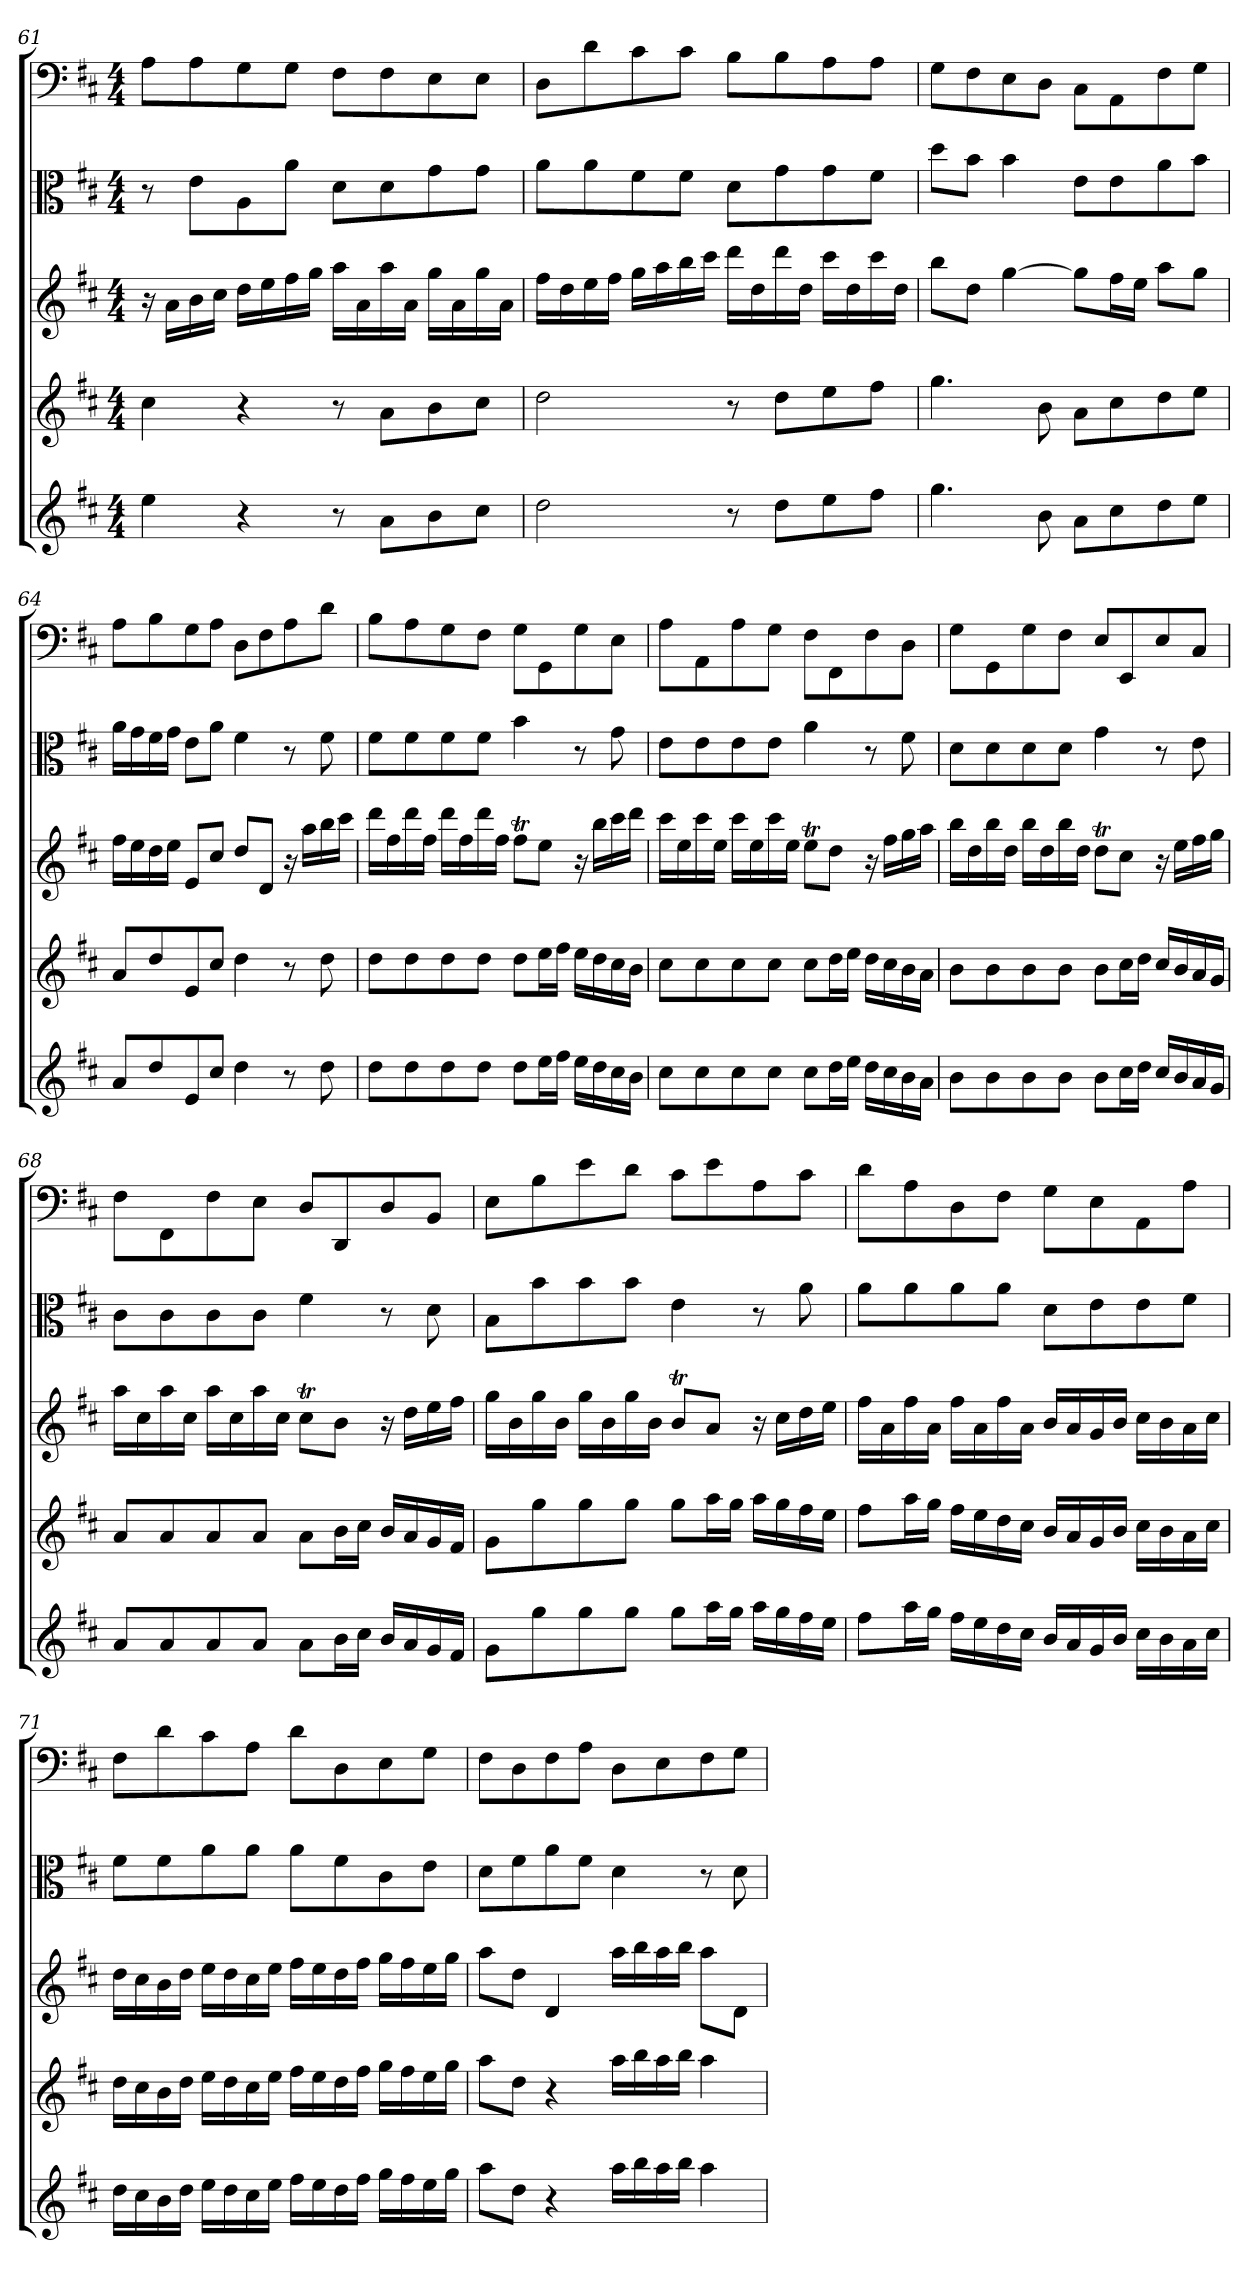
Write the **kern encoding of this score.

**kern	**kern	**kern	**kern	**kern
*part5	*part4	*part3	*part2	*part1
*staff5	*staff4	*staff3	*staff2	*staff1
*clefG2	*clefG2	*clefG2	*clefC3	*clefF4
*k[f#c#]	*k[f#c#]	*k[f#c#]	*k[f#c#]	*k[f#c#]
*D:	*D:	*D:	*D:	*D:
*M4/4	*M4/4	*M4/4	*M4/4	*M4/4
=61	=61	=61	=61	=61
4ee\	4cc#\	16r	8r	8A\L
.	.	16a\LL	.	.
.	.	16b\	8e\L	8A\
.	.	16cc#\JJ	.	.
4r	4r	16dd\LL	8A\	8G\
.	.	16ee\	.	.
.	.	16ff#\	8a\J	8G\J
.	.	16gg\JJ	.	.
8r	8r	16aa\LL	8d\L	8F#\L
.	.	16a\	.	.
8a\L	8a\L	16aa\	8d\	8F#\
.	.	16a\JJ	.	.
8b\	8b\	16gg\LL	8g\	8E\
.	.	16a\	.	.
8cc#\J	8cc#\J	16gg\	8g\J	8E\J
.	.	16a\JJ	.	.
=62	=62	=62	=62	=62
2dd\	2dd\	16ff#\LL	8a\L	8D\L
.	.	16dd\	.	.
.	.	16ee\	8a\	8d\
.	.	16ff#\JJ	.	.
.	.	16gg\LL	8f#\	8c#\
.	.	16aa\	.	.
.	.	16bb\	8f#\J	8c#\J
.	.	16ccc#\JJ	.	.
8r	8r	16ddd\LL	8d\L	8B\L
.	.	16dd\	.	.
8dd\L	8dd\L	16ddd\	8g\	8B\
.	.	16dd\JJ	.	.
8ee\	8ee\	16ccc#\LL	8g\	8A\
.	.	16dd\	.	.
8ff#\J	8ff#\J	16ccc#\	8f#\J	8A\J
.	.	16dd\JJ	.	.
=63	=63	=63	=63	=63
4.gg\	4.gg\	8bb\L	8dd\L	8G\L
.	.	8dd\J	8b\J	8F#\
.	.	[4gg\	4b\	8E\
8b\	8b\	.	.	8D\J
8a\L	8a\L	8gg\L]	8e\L	8C#\L
8cc#\	8cc#\	16ff#\L	8e\	8AA\
.	.	16ee\JJ	.	.
8dd\	8dd\	8aa\L	8a\	8F#\
8ee\J	8ee\J	8gg\J	8b\J	8G\J
=64	=64	=64	=64	=64
8a/L	8a/L	16ff#\LL	16a\LL	8A\L
.	.	16ee\	16g\	.
8dd/	8dd/	16dd\	16f#\	8B\
.	.	16ee\JJ	16g\JJ	.
8e/	8e/	8e/L	8e\L	8G\
8cc#/J	8cc#/J	8cc#/J	8a\J	8A\J
4dd\	4dd\	8dd/L	4f#\	8D\L
.	.	8d/J	.	8F#\
8r	8r	16r	8r	8A\
.	.	16aa\LL	.	.
8dd\	8dd\	16bb\	8f#\	8d\J
.	.	16ccc#\JJ	.	.
=65	=65	=65	=65	=65
8dd\L	8dd\L	16ddd\LL	8f#\L	8B\L
.	.	16ff#\	.	.
8dd\	8dd\	16ddd\	8f#\	8A\
.	.	16ff#\JJ	.	.
8dd\	8dd\	16ddd\LL	8f#\	8G\
.	.	16ff#\	.	.
8dd\J	8dd\J	16ddd\	8f#\J	8F#\J
.	.	16ff#\JJ	.	.
8dd\L	8dd\L	8ff#t\L	4b\	8G\L
16ee\L	16ee\L	8ee\J	.	8GG\
16ff#\JJ	16ff#\JJ	.	.	.
16ee\LL	16ee\LL	16r	8r	8G\
16dd\	16dd\	16bb\LL	.	.
16cc#\	16cc#\	16ccc#\	8g\	8E\J
16b\JJ	16b\JJ	16ddd\JJ	.	.
=66	=66	=66	=66	=66
8cc#\L	8cc#\L	16ccc#\LL	8e\L	8A\L
.	.	16ee\	.	.
8cc#\	8cc#\	16ccc#\	8e\	8AA\
.	.	16ee\JJ	.	.
8cc#\	8cc#\	16ccc#\LL	8e\	8A\
.	.	16ee\	.	.
8cc#\J	8cc#\J	16ccc#\	8e\J	8G\J
.	.	16ee\JJ	.	.
8cc#\L	8cc#\L	8eeT\L	4a\	8F#\L
16dd\L	16dd\L	8dd\J	.	8FF#\
16ee\JJ	16ee\JJ	.	.	.
16dd\LL	16dd\LL	16r	8r	8F#\
16cc#\	16cc#\	16ff#\LL	.	.
16b\	16b\	16gg\	8f#\	8D\J
16a\JJ	16a\JJ	16aa\JJ	.	.
=67	=67	=67	=67	=67
8b\L	8b\L	16bb\LL	8d\L	8G\L
.	.	16dd\	.	.
8b\	8b\	16bb\	8d\	8GG\
.	.	16dd\JJ	.	.
8b\	8b\	16bb\LL	8d\	8G\
.	.	16dd\	.	.
8b\J	8b\J	16bb\	8d\J	8F#\J
.	.	16dd\JJ	.	.
8b\L	8b\L	8ddT\L	4g\	8E/L
16cc#\L	16cc#\L	8cc#\J	.	8EE/
16dd\JJ	16dd\JJ	.	.	.
16cc#/LL	16cc#/LL	16r	8r	8E/
16b/	16b/	16ee\LL	.	.
16a/	16a/	16ff#\	8e\	8C#/J
16g/JJ	16g/JJ	16gg\JJ	.	.
=68	=68	=68	=68	=68
8a/L	8a/L	16aa\LL	8c#\L	8F#\L
.	.	16cc#\	.	.
8a/	8a/	16aa\	8c#\	8FF#\
.	.	16cc#\JJ	.	.
8a/	8a/	16aa\LL	8c#\	8F#\
.	.	16cc#\	.	.
8a/J	8a/J	16aa\	8c#\J	8E\J
.	.	16cc#\JJ	.	.
8a\L	8a\L	8cc#t\L	4f#\	8D/L
16b\L	16b\L	8b\J	.	8DD/
16cc#\JJ	16cc#\JJ	.	.	.
16b/LL	16b/LL	16r	8r	8D/
16a/	16a/	16dd\LL	.	.
16g/	16g/	16ee\	8d\	8BB/J
16f#/JJ	16f#/JJ	16ff#\JJ	.	.
=69	=69	=69	=69	=69
8g\L	8g\L	16gg\LL	8B\L	8E\L
.	.	16b\	.	.
8gg\	8gg\	16gg\	8b\	8B\
.	.	16b\JJ	.	.
8gg\	8gg\	16gg\LL	8b\	8e\
.	.	16b\	.	.
8gg\J	8gg\J	16gg\	8b\J	8d\J
.	.	16b\JJ	.	.
8gg\L	8gg\L	8bT/L	4e\	8c#\L
16aa\L	16aa\L	8a/J	.	8e\
16gg\JJ	16gg\JJ	.	.	.
16aa\LL	16aa\LL	16r	8r	8A\
16gg\	16gg\	16cc#\LL	.	.
16ff#\	16ff#\	16dd\	8a\	8c#\J
16ee\JJ	16ee\JJ	16ee\JJ	.	.
=70	=70	=70	=70	=70
8ff#\L	8ff#\L	16ff#\LL	8a\L	8d\L
.	.	16a\	.	.
16aa\L	16aa\L	16ff#\	8a\	8A\
16gg\JJ	16gg\JJ	16a\JJ	.	.
16ff#\LL	16ff#\LL	16ff#\LL	8a\	8D\
16ee\	16ee\	16a\	.	.
16dd\	16dd\	16ff#\	8a\J	8F#\J
16cc#\JJ	16cc#\JJ	16a\JJ	.	.
16b/LL	16b/LL	16b/LL	8d\L	8G\L
16a/	16a/	16a/	.	.
16g/	16g/	16g/	8e\	8E\
16b/JJ	16b/JJ	16b/JJ	.	.
16cc#\LL	16cc#\LL	16cc#\LL	8e\	8AA\
16b\	16b\	16b\	.	.
16a\	16a\	16a\	8f#\J	8A\J
16cc#\JJ	16cc#\JJ	16cc#\JJ	.	.
=71	=71	=71	=71	=71
16dd\LL	16dd\LL	16dd\LL	8f#\L	8F#\L
16cc#\	16cc#\	16cc#\	.	.
16b\	16b\	16b\	8f#\	8d\
16dd\JJ	16dd\JJ	16dd\JJ	.	.
16ee\LL	16ee\LL	16ee\LL	8a\	8c#\
16dd\	16dd\	16dd\	.	.
16cc#\	16cc#\	16cc#\	8a\J	8A\J
16ee\JJ	16ee\JJ	16ee\JJ	.	.
16ff#\LL	16ff#\LL	16ff#\LL	8a\L	8d\L
16ee\	16ee\	16ee\	.	.
16dd\	16dd\	16dd\	8f#\	8D\
16ff#\JJ	16ff#\JJ	16ff#\JJ	.	.
16gg\LL	16gg\LL	16gg\LL	8c#\	8E\
16ff#\	16ff#\	16ff#\	.	.
16ee\	16ee\	16ee\	8e\J	8G\J
16gg\JJ	16gg\JJ	16gg\JJ	.	.
=72	=72	=72	=72	=72
8aa\L	8aa\L	8aa\L	8d\L	8F#\L
8dd\J	8dd\J	8dd\J	8f#\	8D\
4r	4r	4d/	8a\	8F#\
.	.	.	8f#\J	8A\J
16aa\LL	16aa\LL	16aa\LL	4d\	8D\L
16bb\	16bb\	16bb\	.	.
16aa\	16aa\	16aa\	.	8E\
16bb\JJ	16bb\JJ	16bb\JJ	.	.
4aa\	4aa\	8aa\L	8r	8F#\
.	.	8d\J	8d\	8G\J
=	=	=	=	=
*-	*-	*-	*-	*-
